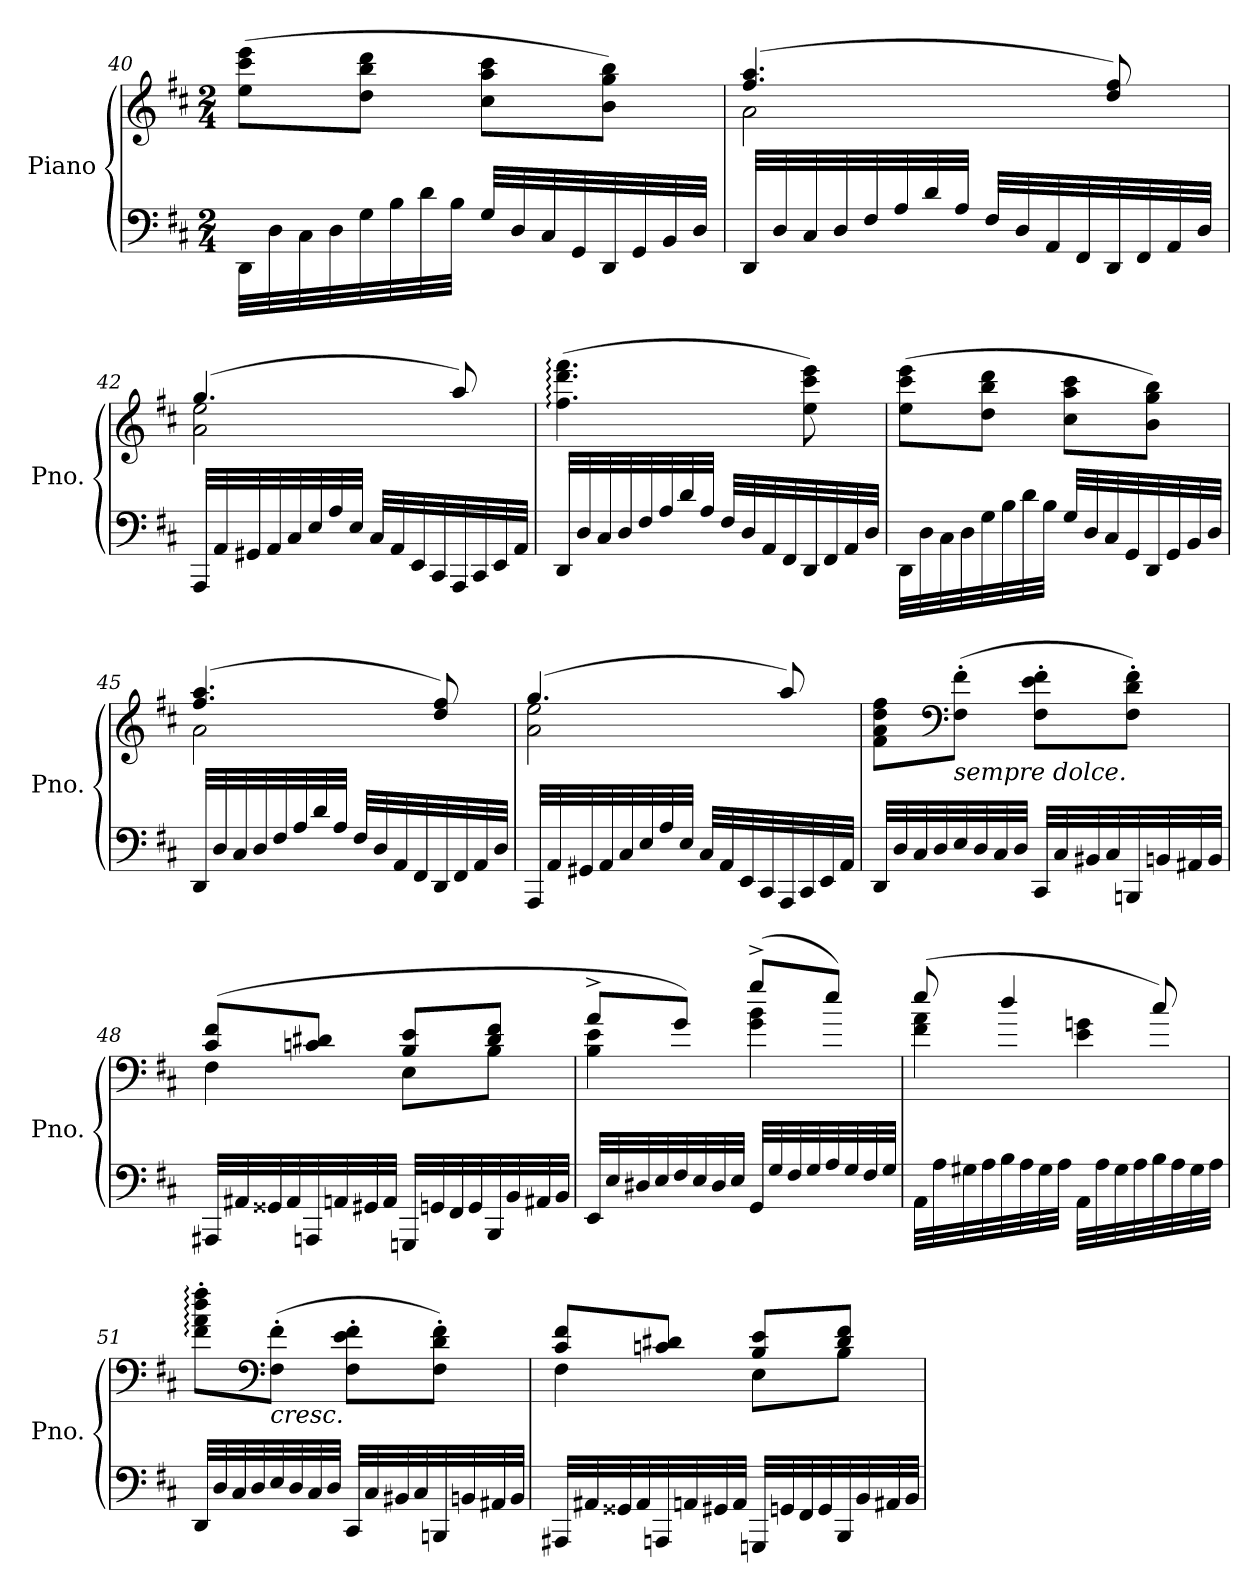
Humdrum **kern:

**kern	**kern
*part1	*part1
*staff2	*staff1
*I"Piano	*
*I'Pno.	*
!!LO:LB:g=z
*clefF4	*clefG2
*k[f#c#]	*k[f#c#]
*M2/4	*M2/4
=40	=40
32DD\LLL	(>8ee\ 8ccc#\ 8eee\L
32D\	.
32C#\	.
32D\	.
32G\	8dd\ 8bb\ 8ddd\J
32B\	.
32d\	.
32B\JJJ	.
32G/LLL	8cc#\ 8aa\ 8ccc#\L
32D/	.
32C#/	.
32GG/	.
32DD/	8b\ 8gg\ 8bb\J)
32GG/	.
32BB/	.
32D/JJJ	.
=41	=41
*	*^
32DD/LLL	(>4.ff#/ 4.aa/	2a\
32D/	.	.
32C#/	.	.
32D/	.	.
32F#/	.	.
32A/	.	.
32d/	.	.
32A/JJJ	.	.
32F#/LLL	.	.
32D/	.	.
32AA/	.	.
32FF#/	.	.
32DD/	8dd/ 8ff#/)	.
32FF#/	.	.
32AA/	.	.
32D/JJJ	.	.
!!LO:LB:g=z	!!
=42	=42	=42
32AAA/LLL	(>4.gg/	2a\ 2ee\
32AA/	.	.
32GG#X/	.	.
32AA/	.	.
32C#/	.	.
32E/	.	.
32A/	.	.
32E/JJJ	.	.
32C#/LLL	.	.
32AA/	.	.
32EE/	.	.
32CC#/	.	.
32AAA/	8aa/)	.
32CC#/	.	.
32EE/	.	.
32AA/JJJ	.	.
*	*v	*v
=43	=43
32DD/LLL	(>4.ff#\: 4.ddd\: 4.fff#\:
32D/	.
32C#/	.
32D/	.
32F#/	.
32A/	.
32d/	.
32A/JJJ	.
32F#/LLL	.
32D/	.
32AA/	.
32FF#/	.
32DD/	8ee\ 8ccc#\ 8eee\)
32FF#/	.
32AA/	.
32D/JJJ	.
!!LO:PB:g=z
=44	=44
32DD\LLL	(>8ee\ 8ccc#\ 8eee\L
32D\	.
32C#\	.
32D\	.
32G\	8dd\ 8bb\ 8ddd\J
32B\	.
32d\	.
32B\JJJ	.
32G/LLL	8cc#\ 8aa\ 8ccc#\L
32D/	.
32C#/	.
32GG/	.
32DD/	8b\ 8gg\ 8bb\J)
32GG/	.
32BB/	.
32D/JJJ	.
=45	=45
*	*^
32DD/LLL	(>4.ff#/ 4.aa/	2a\
32D/	.	.
32C#/	.	.
32D/	.	.
32F#/	.	.
32A/	.	.
32d/	.	.
32A/JJJ	.	.
32F#/LLL	.	.
32D/	.	.
32AA/	.	.
32FF#/	.	.
32DD/	8dd/ 8ff#/)	.
32FF#/	.	.
32AA/	.	.
32D/JJJ	.	.
!!LO:LB:g=z	!!
=46	=46	=46
32AAA/LLL	(>4.gg/	2a\ 2ee\
32AA/	.	.
32GG#X/	.	.
32AA/	.	.
32C#/	.	.
32E/	.	.
32A/	.	.
32E/JJJ	.	.
32C#/LLL	.	.
32AA/	.	.
32EE/	.	.
32CC#/	.	.
32AAA/	8aa/)	.
32CC#/	.	.
32EE/	.	.
32AA/JJJ	.	.
*	*v	*v
=47	=47
32DD/LLL	8f#\ 8a\ 8dd\ 8ff#\L
32D/	.
32C#</	.
32D</	.
*	*clefF4
!	!LO:TX:b:i:t=sempre dolce.
32E</	(>8F#\' 8f#\'J
32D/	.
32C#/	.
32D</JJJ	.
32CC#/LLL	8F#\' 8e\' 8f#\'L
32C#/	.
32BB#X/	.
32C#/	.
32BBBn/	8F#\' 8d\' 8f#\'J)
32BBn/	.
32AA#X/	.
32BB/JJJ	.
!!LO:LB:g=z
=48	=48
*	*^
32AAA#X/LLL	(>8c#/ 8f#/L	4F#\
32AA#X/	.	.
32GG##X/	.	.
32AA#/	.	.
32AAAn/	8cn/ 8d#X/J	.
32AAn/	.	.
32GG#X/	.	.
32AA/JJJ	.	.
32GGGn/LLL	8B/ 8e/L	8E\L
32GGn/	.	.
32FF#/	.	.
32GG/	.	.
32BBB/	8d#/ 8f#/J	8B\J
32BB/	.	.
32AA#X/	.	.
32BB/JJJ	.	.
=49	=49	=49
32EE/LLL	8a^/L	4B\ 4e\
32E</	.	.
32D#X</	.	.
32E</	.	.
32F#</	8g/J)	.
32E/	.	.
32D#/	.	.
32E/JJJ	.	.
32GG/LLL	(>8gg^/L	4g\ 4b\
32G/	.	.
32F#</	.	.
32G</	.	.
32A</	8ee/J)	.
32G/	.	.
32F#/	.	.
32G</JJJ	.	.
!!LO:LB:g=z	!!
=50	=50	=50
32AA\LLL	(>8ee/	4f#\ 4a\
32A>\	.	.
32G#X>\	.	.
32A>\	.	.
32B>\	4dd/	.
32A\	.	.
32G#\	.	.
32A>\JJJ	.	.
32AA\LLL	.	4e\ 4gn\
32A\	.	.
32G#\	.	.
32A\	.	.
32B\	8cc#/)	.
32A\	.	.
32G#\	.	.
32A\JJJ	.	.
*	*v	*v
=51	=51
32DD/LLL	8f#\:' 8a\:' 8dd\:' 8ff#\:'L
32D</	.
32C#</	.
32D</	.
*	*clefF4
!	!LO:TX:b:i:t=cresc.
32E</	(>8F#\' 8f#\'J
32D/	.
32C#/	.
32D/JJJ	.
32CC#/LLL	8F#\' 8e\' 8f#\'L
32C#/	.
32BB#X/	.
32C#/	.
32BBBn/	8F#\' 8d\' 8f#\'J)
32BBn/	.
32AA#X/	.
32BB/JJJ	.
!!LO:LB:g=z
=52	=52
*	*^
32AAA#X/LLL	8c#/ 8f#/L	4F#\
32AA#X/	.	.
32GG##X/	.	.
32AA#/	.	.
32AAAn/	8cn/ 8d#X/J	.
32AAn/	.	.
32GG#X/	.	.
32AA/JJJ	.	.
32GGGn/LLL	8B/ 8e/L	8E\L
32GGn/	.	.
32FF#/	.	.
32GG/	.	.
32BBB/	8d#/ 8f#/J	8B\J
32BB/	.	.
32AA#X/	.	.
32BB/JJJ	.	.
*	*v	*v
=	=
*-	*-
